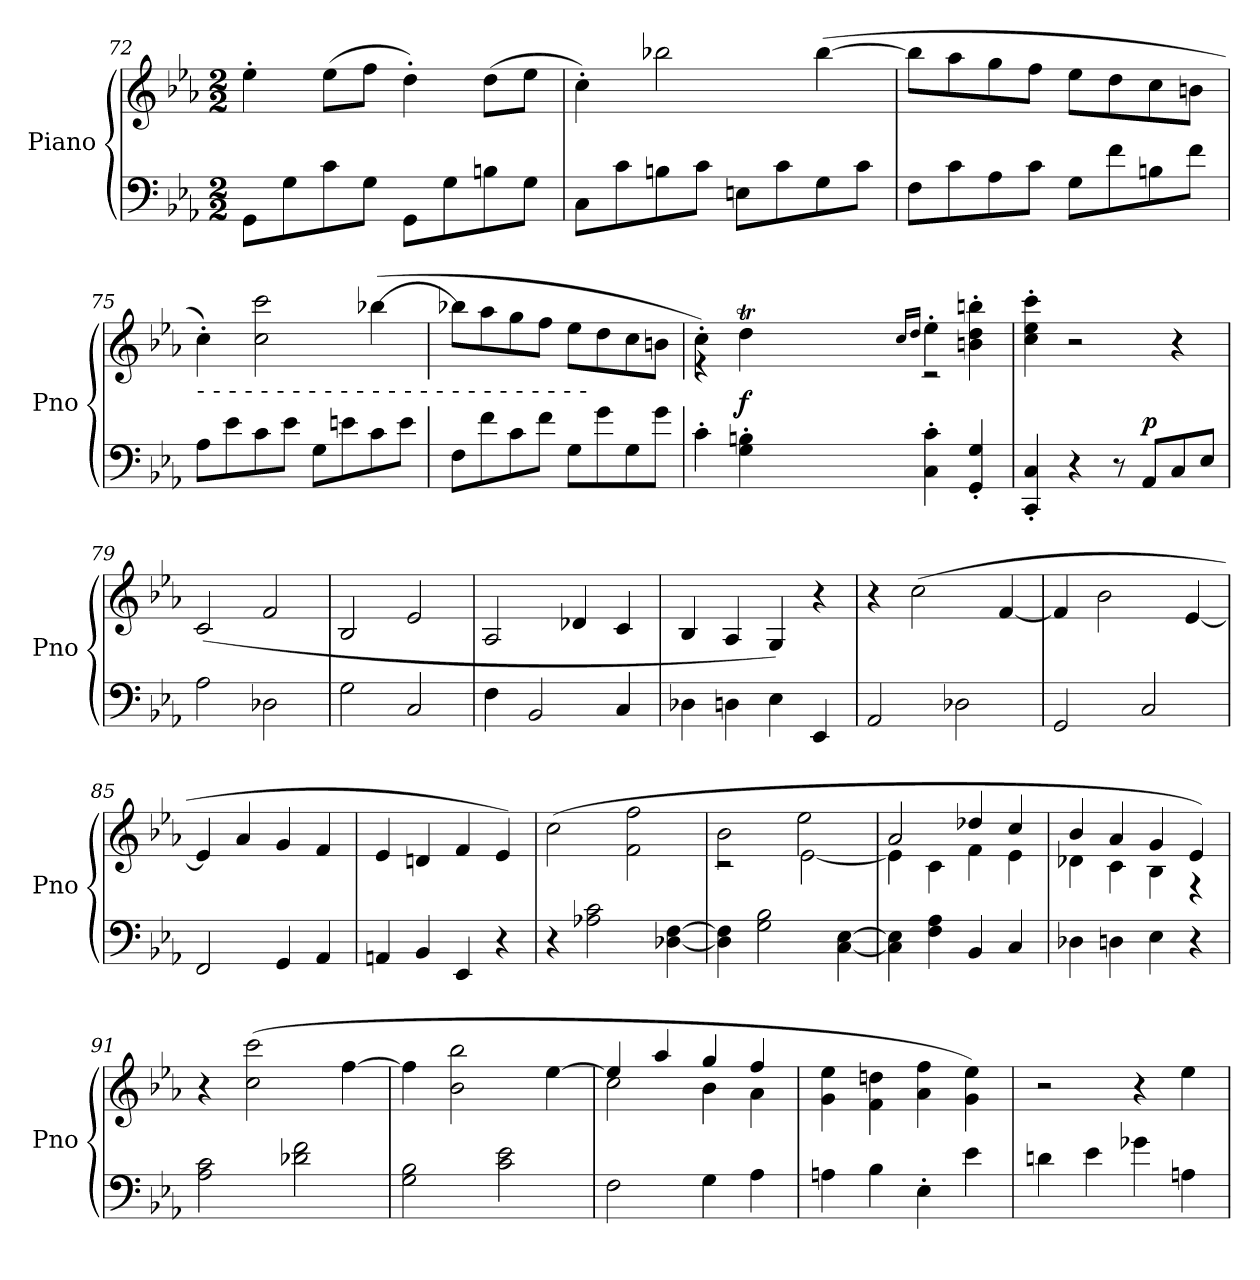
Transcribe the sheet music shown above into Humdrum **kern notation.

**kern	**kern	**dynam
*part1	*part1	*part1
*staff2	*staff1	*staff1/2
*I"Piano	*	*
*I'Pno	*	*
*clefF4	*clefG2	*
*k[b-e-a-]	*k[b-e-a-]	*
*M2/2	*M2/2	*
=72	=72	=72
8GG\L	4ee-'\	.
8G\	.	.
8c\	(>8ee-\L	.
8G\J	8ff\J	.
8GG\L	4dd'\)	.
8G\	.	.
8Bn\	(>8dd\L	.
8G\J	8ee-\J	.
=73	=73	=73
!	!	!LO:DY:b
8C\L	4cc'\)	other-dynamics
8c\	.	.
8Bn\	2bb-X\	.
8c\J	.	.
8En\L	.	.
8c\	.	.
8G\	(>[4bb-\	.
8c\J	.	.
!!LO:PB:g=z
=74	=74	=74
8F\L	8bb-\L]	.
8c\	8aa-\	.
8A-\	8gg\	.
8c\J	8ff\J	.
8G\L	8ee-\L	.
8f\	8dd\	.
8Bn\	8cc\	.
8f\J	8bn\J	.
=75	=75	=75
!	!LO:TX:b:t=-  -  -  -  -  -  -  -  -  -  -  -  -  -  -  -  -  -  -  -  -  -  -  -  -	!
8A-\L	4cc'\)	.
8e-\	.	.
8c\	2cc\ 2ccc\	.
8e-\J	.	.
8G\L	.	.
8en\	.	.
8c\	(>[4bb-X\	.
8e\J	.	.
=76	=76	=76
8F\L	8bb-X\L]	.
8f\	8aa-\	.
8c\	8gg\	.
8f\J	8ff\J	.
8G\L	8ee-\L	.
8g\	8dd\	.
8G\	8cc\	.
8g\J	8bn\J	.
=77	=77	=77
*	*^	*
4c'\	4cc'\)	4r	.
!	!	!	!LO:DY:b
4G\' 4Bn\'	4ddt\	32ee-LLLyy	f
.	.	32ddyy	.
.	.	32ee-yy	.
.	.	32ddyy	.
.	.	32ee-yy	.
.	.	32ddyy	.
.	.	32ccyy	.
.	.	32ddJJJyy	.
.	16qcc/LL	.	.
.	16qdd/JJ	.	.
4C\' 4c\'	4ee-'\	2r	.
4GG/' 4G/'	4bn\' 4dd\' 4bbn\'	.	.
*	*v	*v	*
!!LO:LB:g=z
=78	=78	=78
4CC/' 4C/'	4cc\' 4ee-\' 4ccc\'	.
4r	2r	.
8r	.	.
!	!	!LO:DY:a=2
8AA-/L	.	p
8C/	4r	.
8E-/J	.	.
=79	=79	=79
2A-\	(>2c/	.
2D-X\	2f/	.
=80	=80	=80
2G\	2B-/	.
2C/	2e-/	.
=81	=81	=81
4F\	2A-/	.
2BB-/	.	.
.	4d-X/	.
4C/	4c/	.
=82	=82	=82
4D-X\	4B-/	.
4Dn\	4A-/	.
4E-\	4G/)	.
4EE-/	4r	.
=83	=83	=83
2AA-/	4r	.
.	(>2cc\	.
2D-X\	.	.
.	[4f/	.
=84	=84	=84
2GG/	4f/]	.
.	2b-\	.
2C/	.	.
.	[4e-/	.
=85	=85	=85
2FF/	4e-/]	.
.	4a-/	.
4GG/	4g/	.
4AA-/	4f/	.
=86	=86	=86
4AAn/	4e-/	.
4BB-/	4dn/	.
4EE-/	4f/	.
4r	4e-/)	.
!!LO:LB:g=z
=87	=87	=87
4r	(>2cc\	.
2A-X\ 2c\	.	.
.	2f\ 2ff\	.
[4D-X\ [4F\	.	.
=88	=88	=88
*	*^	*
4D-\] 4F\]	2b-\	2r	.
2G\ 2B-\	.	.	.
.	2ee-\	[2e-\	.
[4C\ [4E-\	.	.	.
=89	=89	=89	=89
4C\] 4E-\]	2a-/	4e-\]	.
4F\ 4A-\	.	4c\	.
4BB-/	4dd-X/	4f\	.
4C/	4cc/	4e-\	.
=90	=90	=90	=90
4D-X\	4b-/	4d-X\	.
4Dn\	4a-/	4c\	.
4E-\	4g/	4B-\	.
4r	4e-/)	4r	.
*	*v	*v	*
=91	=91	=91
2A-\ 2c\	4r	.
.	(>2cc\ 2ccc\	.
2d-X\ 2f\	.	.
.	[4ff\	.
=92	=92	=92
2G\ 2B-\	4ff\]	.
.	2b-\ 2bb-\	.
2c\ 2e-\	.	.
.	[4ee-\	.
=93	=93	=93
*	*^	*
2F\	4ee-/]	2cc\	.
.	4aa-/	.	.
4G\	4gg/	4b-\	.
4A-\	4ff/	4a-\	.
*	*v	*v	*
=94	=94	=94
4An\	4g\ 4ee-\	.
4B-\	4f\ 4ddn\	.
4E-'\	4a-\ 4ff\	.
4e-\	4g\ 4ee-\)	.
!!LO:LB:g=z
=95	=95	=95
4dn\	2r	.
4e-\	.	.
4g-X\	4r	.
4An\	4ee-\	.
=	=	=
*-	*-	*-
